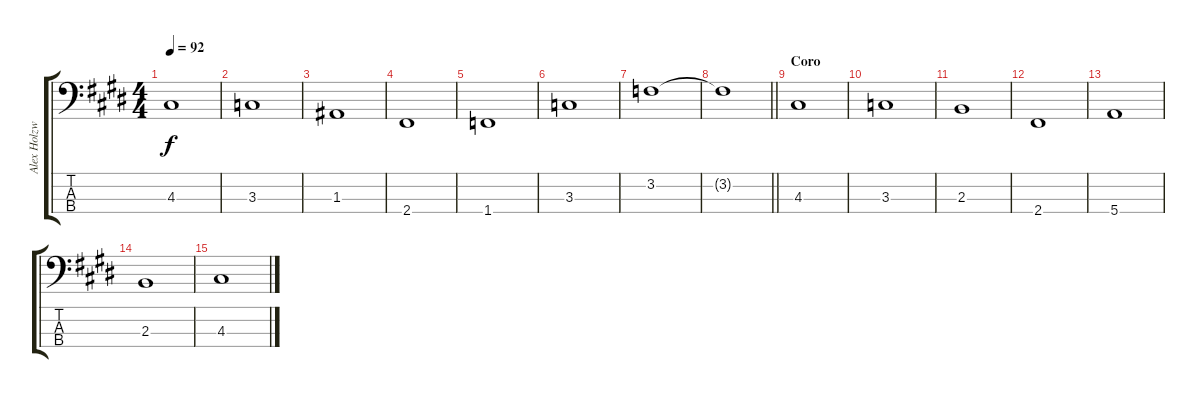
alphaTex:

\track ("Alex Holzwarth" "Alex Holzw") {instrument electricbassfinger}
\staff {score tabs}
\tuning (G2 D2 A1 E1) {hide}
\ts (4 4)
\tempo 92
\clef f4
\ks c#minor
4.3.1{dy f} |
3.3.1 |
1.3.1 |
2.4.1 |
1.4.1 |
3.3.1 |
3.2.1 |
\barLineRight lightlight
3.2{t}.1 |
\section ("" "Coro")
4.3.1 |
3.3.1 |
2.3.1 |
2.4.1 |
5.4.1 |
2.3.1 |
4.3.1
